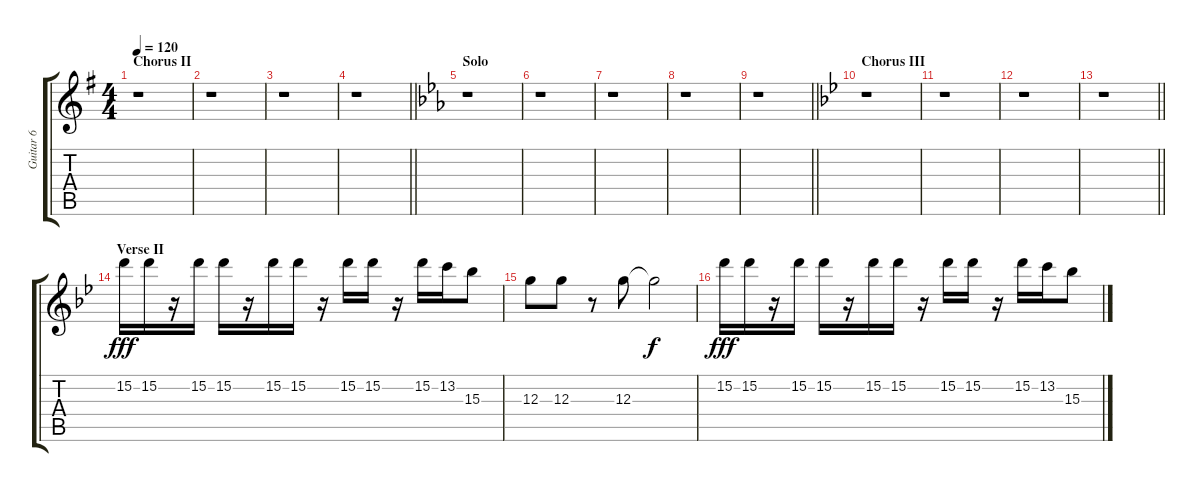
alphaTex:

\track ("Guitar 6" "Guitar 6") {instrument distortionguitar}
\staff {score tabs}
\tuning (E4 B3 G3 D3 A2 E2) {hide}
\ts (4 4)
\section ("" "Chorus II")
\tempo 120
\clef g2
\ks g
r.1{dy f} |
r.1 |
r.1 |
\barLineRight lightlight
r.1 |
\section ("" "Solo")
\ks eb
r.1 |
r.1 |
r.1 |
r.1 |
\barLineRight lightlight
r.1 |
\section ("" "Chorus III")
\ks bb
r.1 |
r.1 |
r.1 |
\barLineRight lightlight
r.1 |
\section ("" "Verse II")
15.2.16{dy fff} 15.2.16 r.16 15.2.16 15.2.16 r.16 15.2.16 15.2.16 r.16 15.2.16 15.2.16 r.16 15.2.16 13.2.16 15.3.8 |
12.3.8 12.3.8 r.8 12.3.8 12.3{t}.2{dy f} |
15.2.16{dy fff} 15.2.16 r.16 15.2.16 15.2.16 r.16 15.2.16 15.2.16 r.16 15.2.16 15.2.16 r.16 15.2.16 13.2.16 15.3.8
